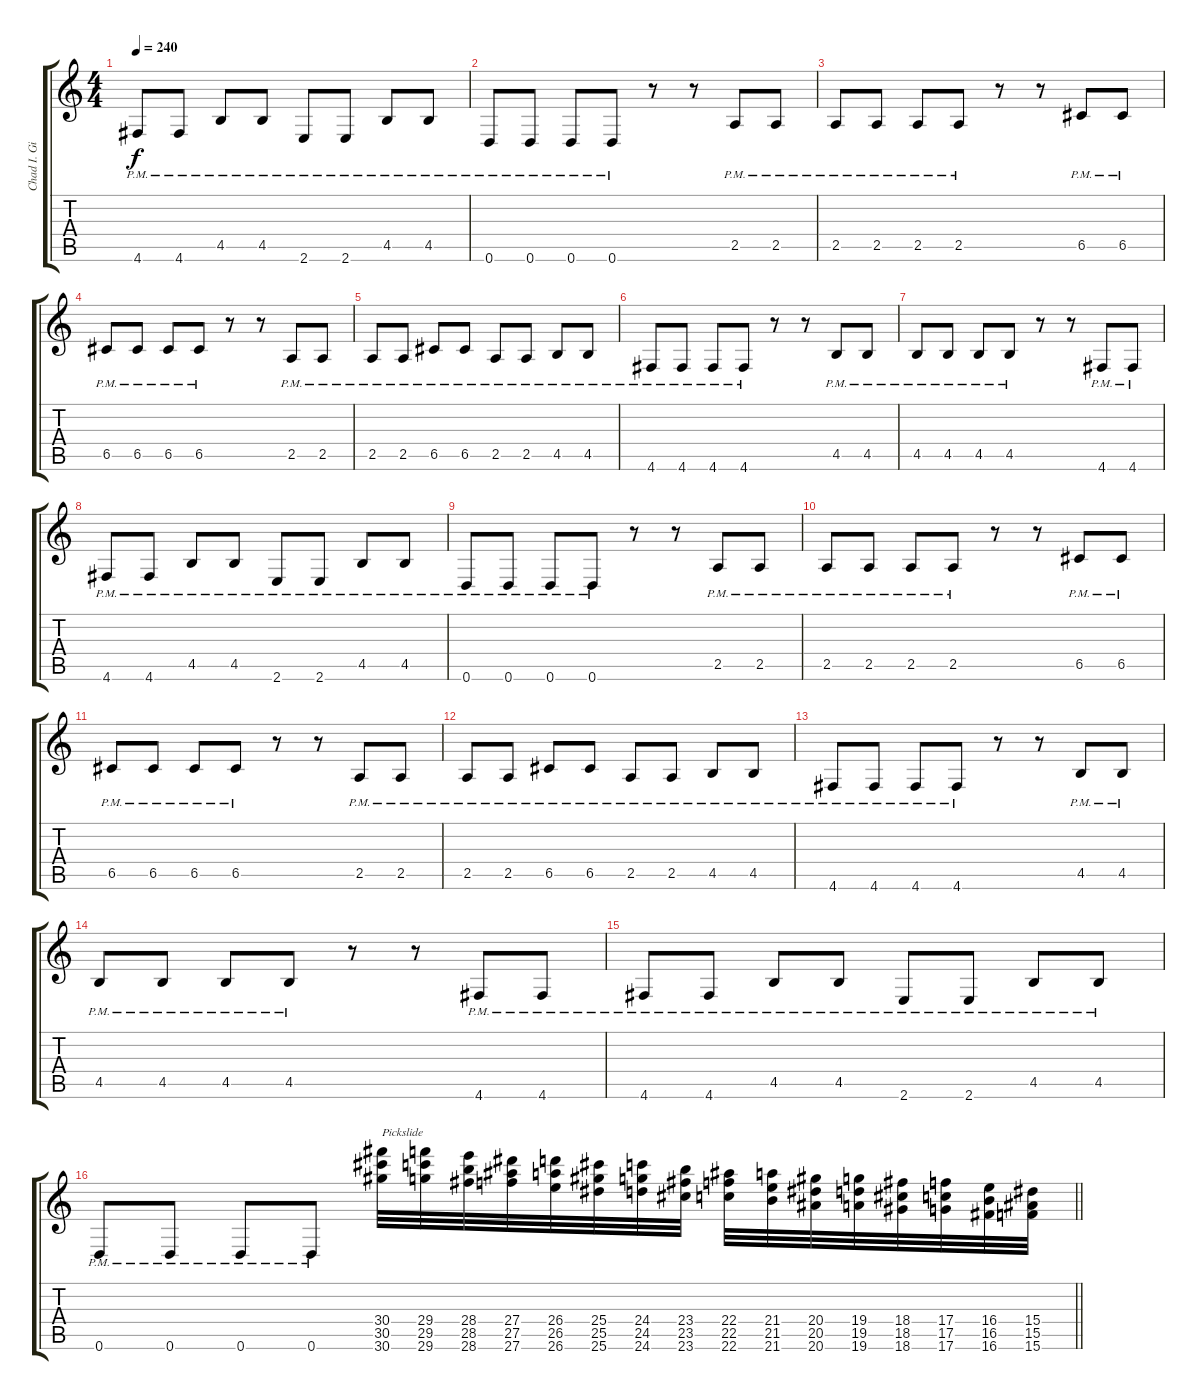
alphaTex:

\track ("Chad I. Ginsburg" "Chad I. Gi") {instrument distortionguitar}
\staff {score tabs}
\tuning (D4 A3 F3 C3 G2 D2) {hide}
\ts (4 4)
\tempo 240
\clef g2
\ks c
4.6{pm}.8{dy f} 4.6{pm}.8 4.5{pm}.8 4.5{pm}.8 2.6{pm}.8 2.6{pm}.8 4.5{pm}.8 4.5{pm}.8 |
0.6{pm}.8 0.6{pm}.8 0.6{pm}.8 0.6{pm}.8 r.8 r.8 2.5{pm}.8 2.5{pm}.8 |
2.5{pm}.8 2.5{pm}.8 2.5{pm}.8 2.5{pm}.8 r.8 r.8 6.5{pm}.8 6.5{pm}.8 |
6.5{pm}.8 6.5{pm}.8 6.5{pm}.8 6.5{pm}.8 r.8 r.8 2.5{pm}.8 2.5{pm}.8 |
2.5{pm}.8 2.5{pm}.8 6.5{pm}.8 6.5{pm}.8 2.5{pm}.8 2.5{pm}.8 4.5{pm}.8 4.5{pm}.8 |
4.6{pm}.8 4.6{pm}.8 4.6{pm}.8 4.6{pm}.8 r.8 r.8 4.5{pm}.8 4.5{pm}.8 |
4.5{pm}.8 4.5{pm}.8 4.5{pm}.8 4.5{pm}.8 r.8 r.8 4.6{pm}.8 4.6{pm}.8 |
4.6{pm}.8 4.6{pm}.8 4.5{pm}.8 4.5{pm}.8 2.6{pm}.8 2.6{pm}.8 4.5{pm}.8 4.5{pm}.8 |
0.6{pm}.8 0.6{pm}.8 0.6{pm}.8 0.6{pm}.8 r.8 r.8 2.5{pm}.8 2.5{pm}.8 |
2.5{pm}.8 2.5{pm}.8 2.5{pm}.8 2.5{pm}.8 r.8 r.8 6.5{pm}.8 6.5{pm}.8 |
6.5{pm}.8 6.5{pm}.8 6.5{pm}.8 6.5{pm}.8 r.8 r.8 2.5{pm}.8 2.5{pm}.8 |
2.5{pm}.8 2.5{pm}.8 6.5{pm}.8 6.5{pm}.8 2.5{pm}.8 2.5{pm}.8 4.5{pm}.8 4.5{pm}.8 |
4.6{pm}.8 4.6{pm}.8 4.6{pm}.8 4.6{pm}.8 r.8 r.8 4.5{pm}.8 4.5{pm}.8 |
4.5{pm}.8 4.5{pm}.8 4.5{pm}.8 4.5{pm}.8 r.8 r.8 4.6{pm}.8 4.6{pm}.8 |
4.6{pm}.8 4.6{pm}.8 4.5{pm}.8 4.5{pm}.8 2.6{pm}.8 2.6{pm}.8 4.5{pm}.8 4.5{pm}.8 |
\barLineRight lightlight
0.6{pm}.8 0.6{pm}.8 0.6{pm}.8 0.6{pm}.8 (30.4 30.5 30.6).32{txt "Pickslide" instrument guitarfretnoise} (29.4 29.5 29.6).32 (28.4 28.5 28.6).32 (27.4 27.5 27.6).32 (26.4 26.5 26.6).32 (25.4 25.5 25.6).32 (24.4 24.5 24.6).32 (23.4 23.5 23.6).32 (22.4 22.5 22.6).32 (21.4 21.5 21.6).32 (20.4 20.5 20.6).32 (19.4 19.5 19.6).32 (18.4 18.5 18.6).32 (17.4 17.5 17.6).32 (16.4 16.5 16.6).32 (15.4 15.5 15.6).32
